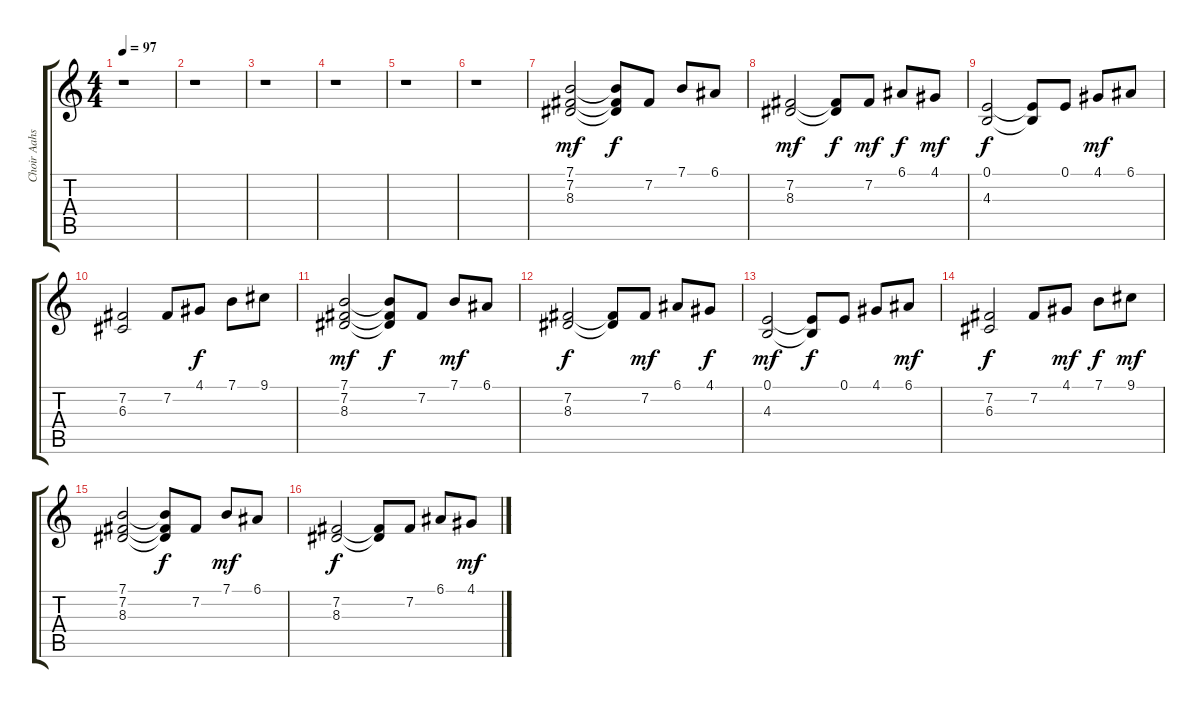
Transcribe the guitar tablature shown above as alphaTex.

\track ("Choir Aahs" "Choir Aahs") {instrument choiraahs}
\staff {score tabs}
\tuning (E4 B3 G3 D3 A2 E2) {hide}
\ts (4 4)
\tempo 97
\clef g2
\ks c
r.1{dy mp} |
r.1 |
r.1 |
r.1 |
r.1 |
r.1 |
(7.1 7.2 8.3).2{dy mf} (7.1{t} 7.2{t} 8.3{t}).8{dy f} 7.2.8 7.1.8 6.1.8 |
(7.2 8.3).2{dy mf} (7.2{t} 8.3{t}).8{dy f} 7.2.8{dy mf} 6.1.8{dy f} 4.1.8{dy mf} |
(0.1 4.3).2{dy f} (0.1{t} 4.3{t}).8 0.1.8 4.1.8{dy mf} 6.1.8 |
(7.2 6.3).2 7.2.8 4.1.8{dy f} 7.1.8 9.1.8 |
(7.1 7.2 8.3).2{dy mf} (7.1{t} 7.2{t} 8.3{t}).8{dy f} 7.2.8 7.1.8{dy mf} 6.1.8 |
(7.2 8.3).2{dy f} (7.2{t} 8.3{t}).8 7.2.8{dy mf} 6.1.8 4.1.8{dy f} |
(0.1 4.3).2{dy mf} (0.1{t} 4.3{t}).8{dy f} 0.1.8 4.1.8 6.1.8{dy mf} |
(7.2 6.3).2{dy f} 7.2.8 4.1.8{dy mf} 7.1.8{dy f} 9.1.8{dy mf} |
(7.1 7.2 8.3).2 (7.1{t} 7.2{t} 8.3{t}).8{dy f} 7.2.8 7.1.8{dy mf} 6.1.8 |
(7.2 8.3).2{dy f} (7.2{t} 8.3{t}).8 7.2.8 6.1.8 4.1.8{dy mf}
